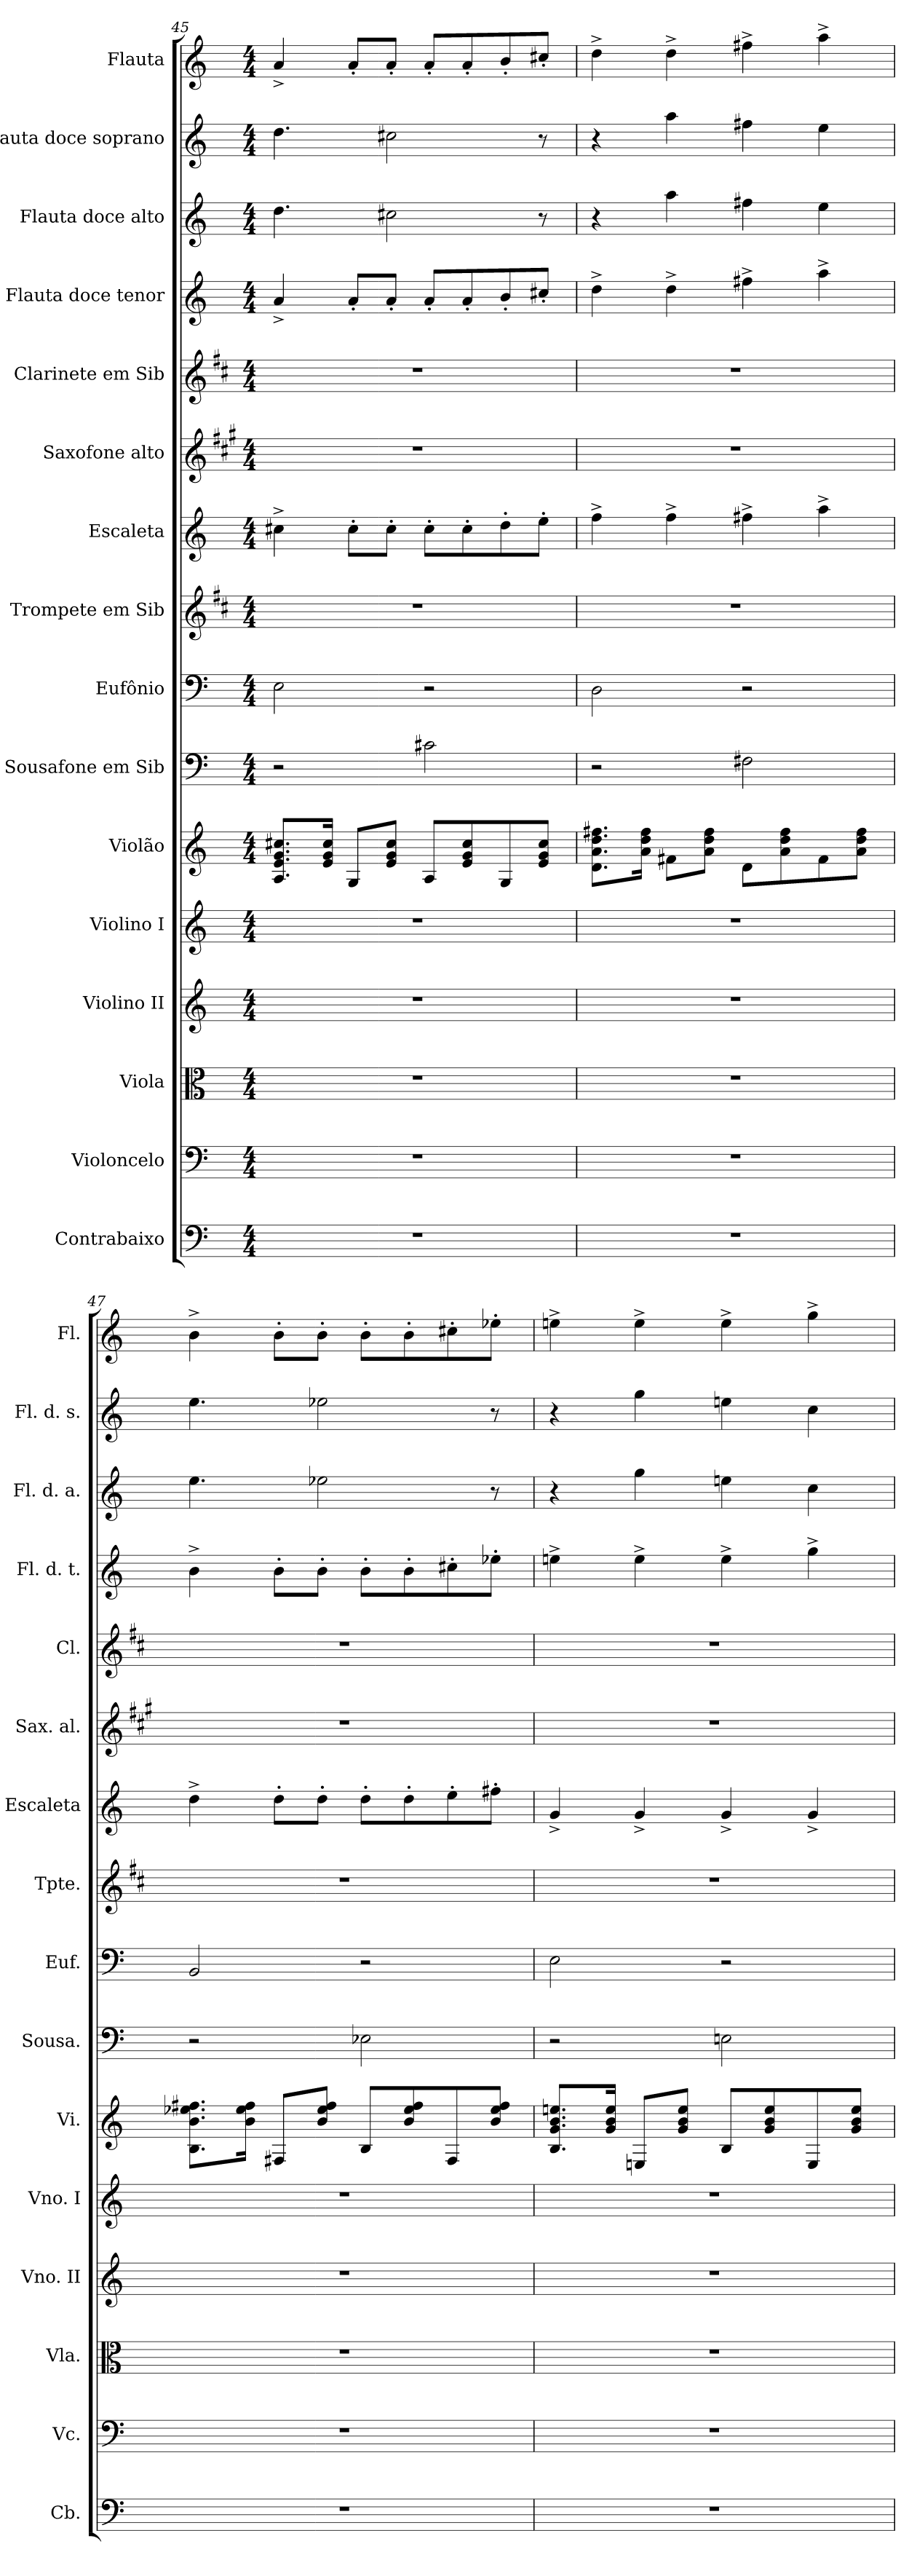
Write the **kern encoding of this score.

**kern	**kern	**kern	**kern	**kern	**kern	**kern	**kern	**kern	**kern	**kern	**kern	**kern	**kern	**kern	**kern
*part16	*part15	*part14	*part13	*part12	*part11	*part10	*part9	*part8	*part7	*part6	*part5	*part4	*part3	*part2	*part1
*staff16	*staff15	*staff14	*staff13	*staff12	*staff11	*staff10	*staff9	*staff8	*staff7	*staff6	*staff5	*staff4	*staff3	*staff2	*staff1
*I"Contrabaixo	*I"Violoncelo	*I"Viola	*I"Violino II	*I"Violino I	*I"Violão	*I"Sousafone em Sib	*I"Eufônio	*I"Trompete em Sib	*I"Escaleta	*I"Saxofone alto	*I"Clarinete em Sib	*I"Flauta doce tenor	*I"Flauta doce alto	*I"Flauta doce soprano	*I"Flauta
*I'Cb.	*I'Vc.	*I'Vla.	*I'Vno. II	*I'Vno. I	*I'Vi.	*I'Sousa.	*I'Euf.	*I'Tpte.	*I'Escaleta	*I'Sax. al.	*I'Cl.	*I'Fl. d. t.	*I'Fl. d. a.	*I'Fl. d. s.	*I'Fl.
*clefF4	*clefF4	*clefC3	*clefG2	*clefG2	*clefG2	*clefF4	*clefF4	*clefG2	*clefG2	*clefG2	*clefG2	*clefG2	*clefG2	*clefG2	*clefG2
*ITrd7c12	*	*	*	*	*ITrd7c12	*ITrd8c14	*	*ITrd1c2	*	*ITrd5c9	*ITrd1c2	*	*	*ITrd-7c-12	*
*k[]	*k[]	*k[]	*k[]	*k[]	*k[]	*k[]	*k[]	*k[]	*k[]	*k[]	*k[]	*k[]	*k[]	*k[]	*k[]
*C:	*C:	*C:	*C:	*C:	*C:	*C:	*C:	*C:	*C:	*C:	*C:	*C:	*C:	*C:	*C:
*M4/4	*M4/4	*M4/4	*M4/4	*M4/4	*M4/4	*M4/4	*M4/4	*M4/4	*M4/4	*M4/4	*M4/4	*M4/4	*M4/4	*M4/4	*M4/4
=45	=45	=45	=45	=45	=45	=45	=45	=45	=45	=45	=45	=45	=45	=45	=45
1r	1r	1r	1r	1r	8.AAi/ 8.Ei 8.Gi 8.c#XiL	2r	2Ei\	1r	4cc#X^i\	1r	1r	4a^i/	4.ddi\	4.dddi\	4a^i/
.	.	.	.	.	16Ei/ 16Gi 16c#iJk	.	.	.	.	.	.	.	.	.	.
.	.	.	.	.	8GGi/L	.	.	.	8cc#'i\L	.	.	8a'i/L	.	.	8a'i/L
.	.	.	.	.	8Ei/ 8Gi 8c#iJ	.	.	.	8cc#'i\J	.	.	8a'i/J	2cc#Xi\	2ccc#Xi\	8a'i/J
.	.	.	.	.	8AAi/L	2C#Xi\	2r	.	8cc#'i\L	.	.	8a'i/L	.	.	8a'i/L
.	.	.	.	.	8Ei/ 8Gi 8c#i	.	.	.	8cc#'i\	.	.	8a'i/	.	.	8a'i/
.	.	.	.	.	8GGi/	.	.	.	8dd'i\	.	.	8b'i/	.	.	8b'i/
.	.	.	.	.	8Ei/ 8Gi 8c#iJ	.	.	.	8ee'i\J	.	.	8cc#X'i/J	8r	8r	8cc#X'i/J
=46	=46	=46	=46	=46	=46	=46	=46	=46	=46	=46	=46	=46	=46	=46	=46
1r	1r	1r	1r	1r	8.Di\ 8.Ai 8.di 8.f#XiL	2r	2Di\	1r	4ff^i\	1r	1r	4dd^i\	4r	4r	4dd^i\
.	.	.	.	.	16Ai\ 16di 16f#iJk	.	.	.	.	.	.	.	.	.	.
.	.	.	.	.	8F#Xi\L	.	.	.	4ff^i\	.	.	4dd^i\	4aai\	4aaai\	4dd^i\
.	.	.	.	.	8Ai\ 8di 8f#iJ	.	.	.	.	.	.	.	.	.	.
.	.	.	.	.	8Di\L	2FF#Xi\	2r	.	4ff#X^i\	.	.	4ff#X^i\	4ff#Xi\	4fff#Xi\	4ff#X^i\
.	.	.	.	.	8Ai\ 8di 8f#i	.	.	.	.	.	.	.	.	.	.
.	.	.	.	.	8F#i\	.	.	.	4aa^i\	.	.	4aa^i\	4eei\	4eeei\	4aa^i\
.	.	.	.	.	8Ai\ 8di 8f#iJ	.	.	.	.	.	.	.	.	.	.
=47	=47	=47	=47	=47	=47	=47	=47	=47	=47	=47	=47	=47	=47	=47	=47
1r	1r	1r	1r	1r	8.BBi\ 8.Bi 8.e-Xi 8.f#XiL	2r	2BBi/	1r	4dd^i\	1r	1r	4b^i\	4.eei\	4.eeei\	4b^i\
.	.	.	.	.	16Bi\ 16e-i 16f#iJk	.	.	.	.	.	.	.	.	.	.
.	.	.	.	.	8FF#Xi/L	.	.	.	8dd'i\L	.	.	8b'i\L	.	.	8b'i\L
.	.	.	.	.	8Bi/ 8e-i 8f#iJ	.	.	.	8dd'i\J	.	.	8b'i\J	2ee-Xi\	2eee-Xi\	8b'i\J
.	.	.	.	.	8BBi/L	2EE-Xi\	2r	.	8dd'i\L	.	.	8b'i\L	.	.	8b'i\L
.	.	.	.	.	8Bi/ 8e-i 8f#i	.	.	.	8dd'i\	.	.	8b'i\	.	.	8b'i\
.	.	.	.	.	8FF#i/	.	.	.	8ee'i\	.	.	8cc#X'i\	.	.	8cc#X'i\
.	.	.	.	.	8Bi/ 8e-i 8f#iJ	.	.	.	8ff#X'i\J	.	.	8ee-X'i\J	8r	8r	8ee-X'i\J
!!LO:PB:g=z
=48	=48	=48	=48	=48	=48	=48	=48	=48	=48	=48	=48	=48	=48	=48	=48
1r	1r	1r	1r	1r	8.BBi/ 8.Gi 8.Bi 8.eniL	2r	2Ei\	1r	4g^i/	1r	1r	4een^i\	4r	4r	4een^i\
.	.	.	.	.	16Gi/ 16Bi 16eiJk	.	.	.	.	.	.	.	.	.	.
.	.	.	.	.	8EEni/L	.	.	.	4g^i/	.	.	4ee^i\	4ggi\	4gggi\	4ee^i\
.	.	.	.	.	8Gi/ 8Bi 8eiJ	.	.	.	.	.	.	.	.	.	.
.	.	.	.	.	8BBi/L	2EEni\	2r	.	4g^i/	.	.	4ee^i\	4eeni\	4eeeni\	4ee^i\
.	.	.	.	.	8Gi/ 8Bi 8ei	.	.	.	.	.	.	.	.	.	.
.	.	.	.	.	8EEi/	.	.	.	4g^i/	.	.	4gg^i\	4cci\	4ccci\	4gg^i\
.	.	.	.	.	8Gi/ 8Bi 8eiJ	.	.	.	.	.	.	.	.	.	.
=	=	=	=	=	=	=	=	=	=	=	=	=	=	=	=
*-	*-	*-	*-	*-	*-	*-	*-	*-	*-	*-	*-	*-	*-	*-	*-
